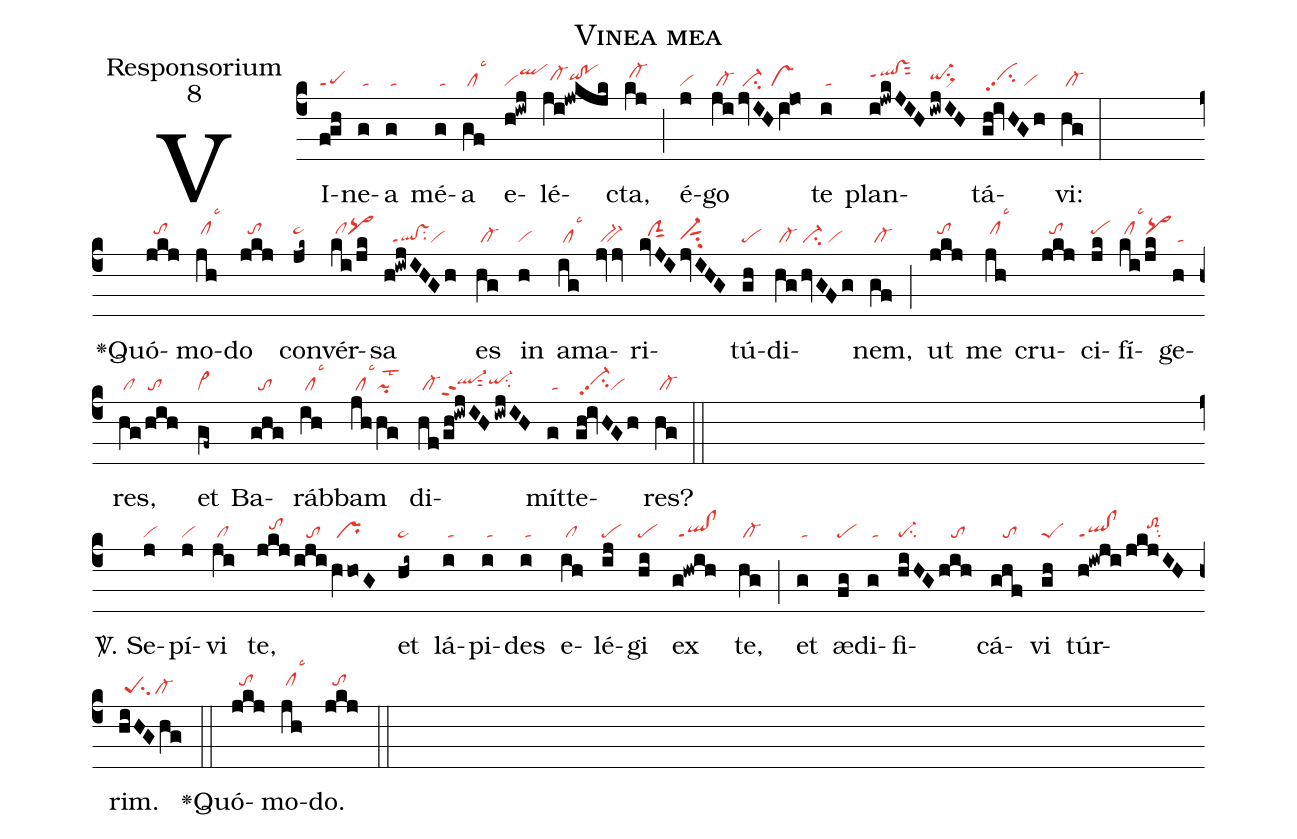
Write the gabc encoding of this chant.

name:Vinea mea;
office-part:Responsorium;
mode:8;
nabc-lines:1;
%%
(c4) VI(f!gh|peppt1)ne(g|/ta)a(g|/ta) mé(g|/ta)a(gf|/cllsc3) e(h!iwj|viqlhj)lé(ji!jwkjk|//cl-hhqihh!pohh)cta,(kj|/cl-hi) (;)
é(j|vi)go(ji/jvIHiV!jo|/cl-//ci-//vs) te(i|/ta) plan(i!jwkJIH|qlhi!vshippt1sut2|/iwjIH|qi-hhsu1sux1)tá(gh!ivHGh|/vihhpp2su2/vi)vi:(hg|/cl-) (:Z)

<v>\greheightstar</v> Quó(jkj|//tohi)mo(jh|/clhilsc3)do(jkj|//tohi) con(jk~|pe~hi)vér(ki/jk|/clhipq>hi)sa(h!iwjIHGh|//ql!vsppt1su2vi) es(hg|/cl-)
in(h|vi) a(ig|/cllsc3)ma(jv/jv|/bv-)ri(kvJI|//clShhsut1|/jvIHG|vi-hgsut1su2)tú(gh|pe)di(hg/hvGFg|/cl-/ci-/vi)nem,(gf|/cl-) (;)
ut(jkj|//tohi) me(jh|/clhilsc3) cru(jkj|//tohi)ci(jk|pehi)fí(ki/jk|/clhilsc3pq>hi)ge(h|/ta)res,(hg/hih|/cl///to)
et(gf~|cl~) Ba(ghg|//to)ráb(ih|/cllsc3)bam(jhhg|/cllsc3pilst2) di(hf/gh!iwjIHiwjIH|/cl-ql-hhppt2sut2qi-hhsu2)mít(g|/ta)te(gh!ivHGh|/vi-hhpp2su2vi)res?(hg|/cl-) (::Z)


<sp>V/</sp>. Se(j|vi)pí(j|vi)vi(ji|/cl) te,(jkj|///tohi|/iji|///to|/hVhoG|/pr)
et(hi~|pe~) lá(i|/ta)pi(i|/ta)des(i|/ta) e(ih|/cl)lé(ij|pe)gi(hi|pe) ex(g!hwih|/ql!clppt1) te,(hg|/cl-) (;)
et(g|/ta) æ(fg|pe)di(g|/ta)fi(hiHG|pe-su2|/hih|///to)cá(ghf|///to)vi(gh|peS) túr(h!iwji|ql!clppt1|/jkjIH|/////toS2hisu2)rim.(hiHGhg|/peSsu2cl-) (::)


<v>\greheightstar</v> Quó(jkj|//tohi)mo(jh|/clhilsc3)do.(jkj|//tohi) (::)
